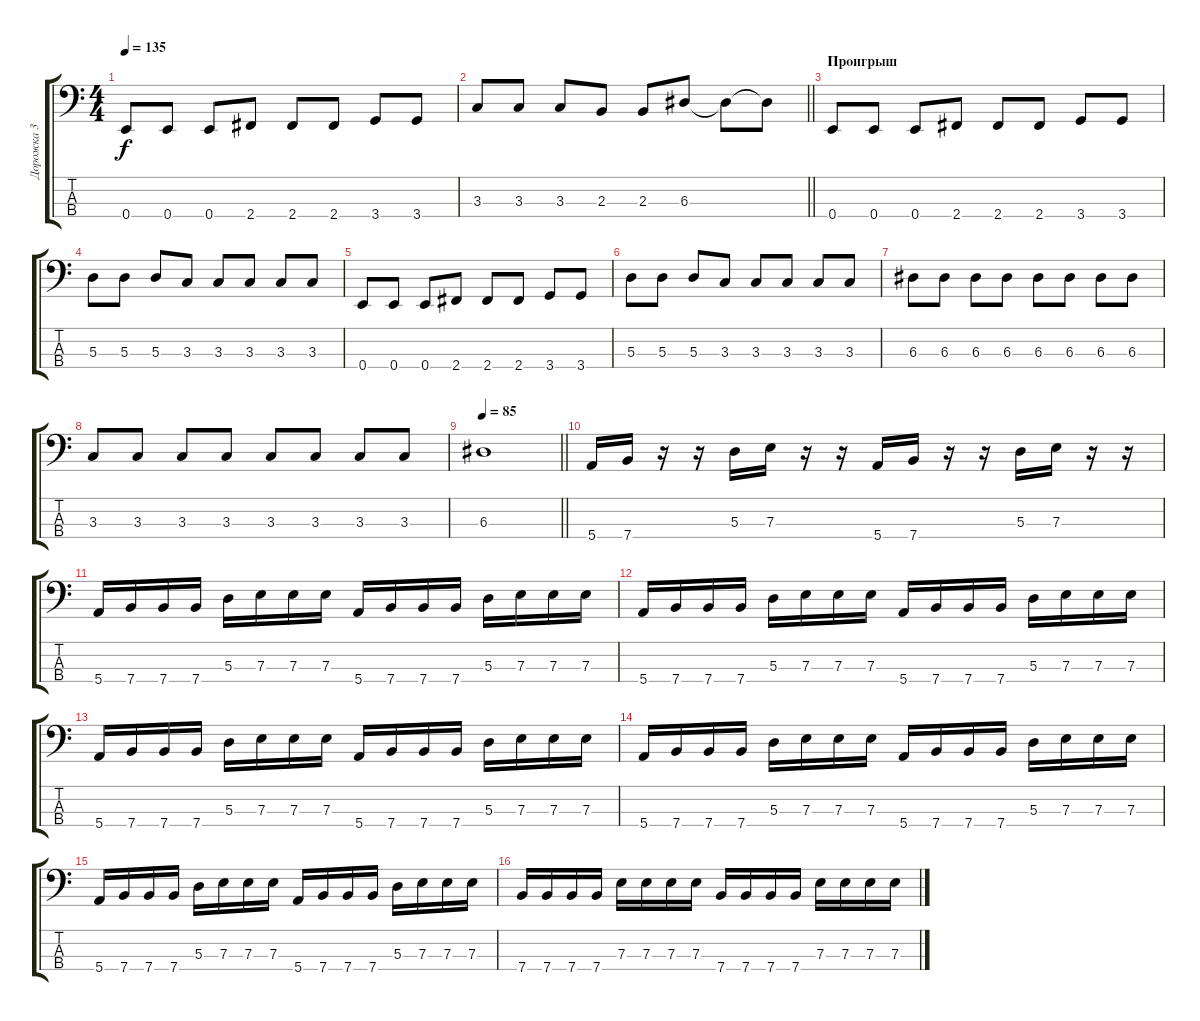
\track ("Дорожка 3" "Дорожка 3") {instrument electricbassfinger}
\staff {score tabs}
\tuning (G2 D2 A1 E1) {hide}
\ts (4 4)
\tempo 135
\clef f4
\ks c
0.4.8{dy f} 0.4.8 0.4.8 2.4.8 2.4.8 2.4.8 3.4.8 3.4.8 |
\barLineRight lightlight
3.3.8 3.3.8 3.3.8 2.3.8 2.3.8 6.3.8 6.3{t}.8 6.3{t}.8 |
\section ("" "Проигрыш")
0.4.8 0.4.8 0.4.8 2.4.8 2.4.8 2.4.8 3.4.8 3.4.8 |
5.3.8 5.3.8 5.3.8 3.3.8 3.3.8 3.3.8 3.3.8 3.3.8 |
0.4.8 0.4.8 0.4.8 2.4.8 2.4.8 2.4.8 3.4.8 3.4.8 |
5.3.8 5.3.8 5.3.8 3.3.8 3.3.8 3.3.8 3.3.8 3.3.8 |
6.3.8 6.3.8 6.3.8 6.3.8 6.3.8 6.3.8 6.3.8 6.3.8 |
3.3.8 3.3.8 3.3.8 3.3.8 3.3.8 3.3.8 3.3.8 3.3.8 |
\tempo 85
\barLineRight lightlight
6.3.1 |
5.4.16 7.4.16 r.16 r.16 5.3.16 7.3.16 r.16 r.16 5.4.16 7.4.16 r.16 r.16 5.3.16 7.3.16 r.16 r.16 |
5.4.16 7.4.16 7.4.16 7.4.16 5.3.16 7.3.16 7.3.16 7.3.16 5.4.16 7.4.16 7.4.16 7.4.16 5.3.16 7.3.16 7.3.16 7.3.16 |
5.4.16 7.4.16 7.4.16 7.4.16 5.3.16 7.3.16 7.3.16 7.3.16 5.4.16 7.4.16 7.4.16 7.4.16 5.3.16 7.3.16 7.3.16 7.3.16 |
5.4.16 7.4.16 7.4.16 7.4.16 5.3.16 7.3.16 7.3.16 7.3.16 5.4.16 7.4.16 7.4.16 7.4.16 5.3.16 7.3.16 7.3.16 7.3.16 |
5.4.16 7.4.16 7.4.16 7.4.16 5.3.16 7.3.16 7.3.16 7.3.16 5.4.16 7.4.16 7.4.16 7.4.16 5.3.16 7.3.16 7.3.16 7.3.16 |
5.4.16 7.4.16 7.4.16 7.4.16 5.3.16 7.3.16 7.3.16 7.3.16 5.4.16 7.4.16 7.4.16 7.4.16 5.3.16 7.3.16 7.3.16 7.3.16 |
7.4.16 7.4.16 7.4.16 7.4.16 7.3.16 7.3.16 7.3.16 7.3.16 7.4.16 7.4.16 7.4.16 7.4.16 7.3.16 7.3.16 7.3.16 7.3.16
